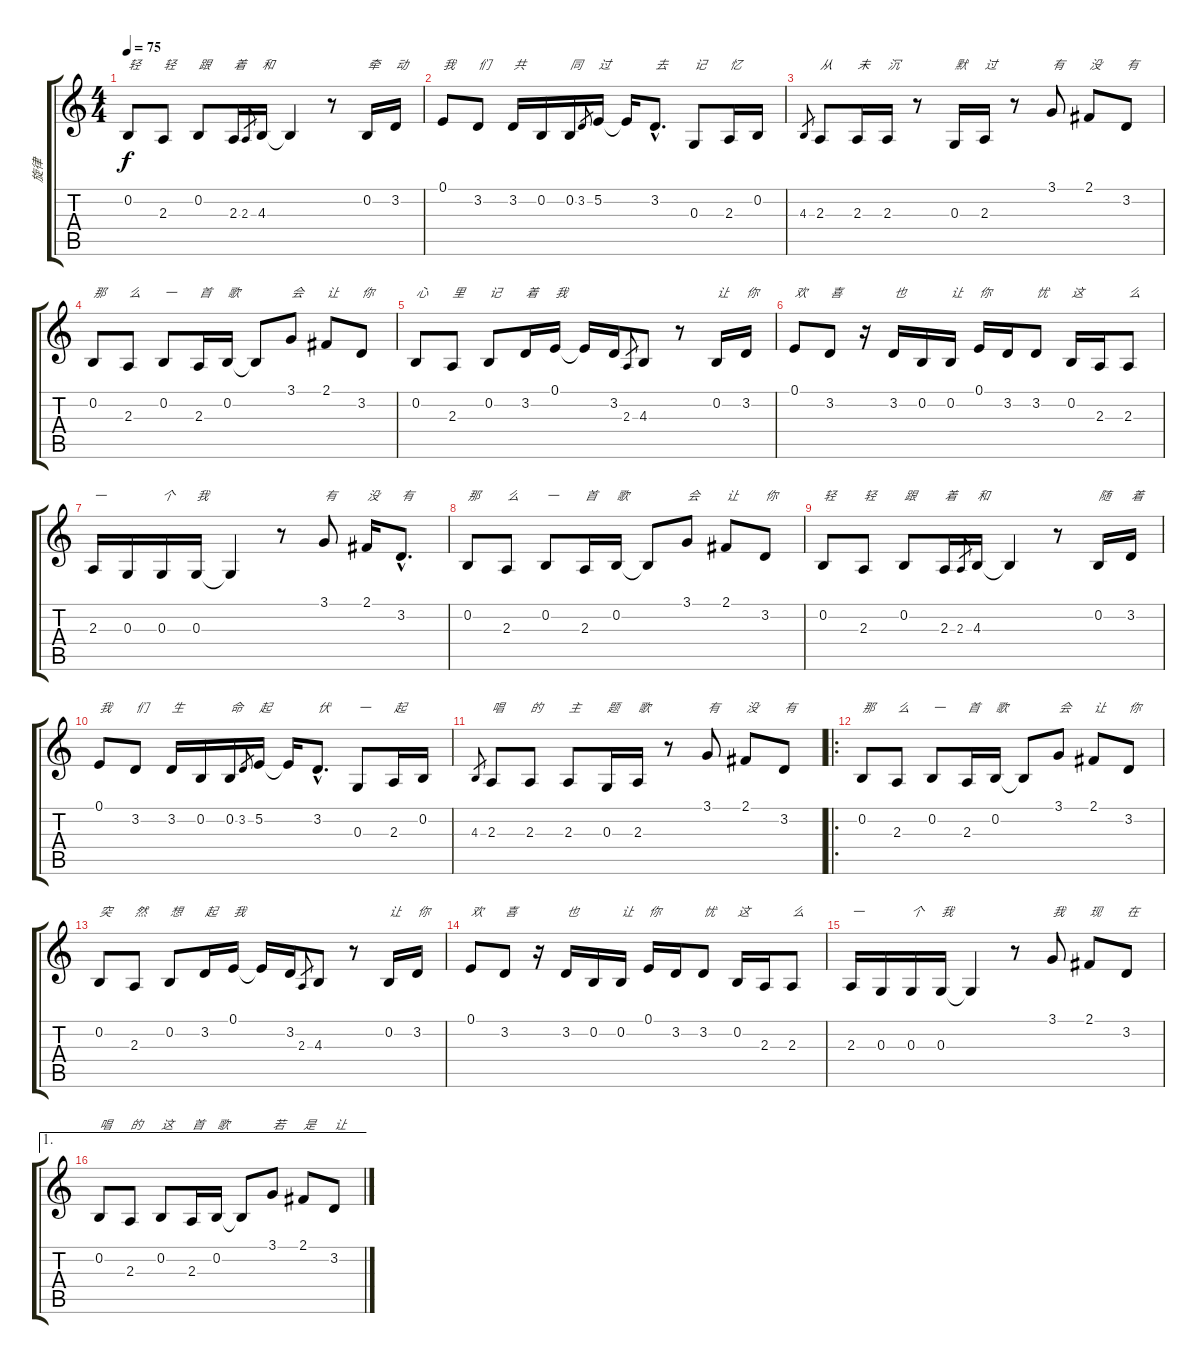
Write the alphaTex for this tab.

\track ("旋律" "旋律") {instrument sopranosax}
\staff {score tabs}
\tuning (E4 B3 G3 D3 A2 E2) {hide}
\ts (4 4)
\tempo 75
\clef g2
\ks c
0.2.8{txt "轻" dy f} 2.3.8{txt "轻"} 0.2.8{txt "跟"} 2.3.16{txt "着"} 2.3.8{gr} 4.3.16{txt "和"} 4.3{t}.4 r.8 0.2.16{txt "牵"} 3.2.16{txt "动"} |
0.1.8{txt "我"} 3.2.8{txt "们"} 3.2.16{txt "共"} 0.2.16 0.2.16{txt "同"} 3.2.8{gr} 5.2.16{txt "过"} 5.2{t}.16 3.2{hac}.8{d txt "去"} 0.3.8{txt "记"} 2.3.16{txt "忆"} 0.2.16 |
4.3.8{gr} 2.3.8{txt "从"} 2.3.16{txt "未"} 2.3.16{txt "沉"} r.8 0.3.16{txt "默"} 2.3.16{txt "过"} r.8 3.1.8{txt "有"} 2.1.8{txt "没"} 3.2.8{txt "有"} |
0.2.8{txt "那"} 2.3.8{txt "么"} 0.2.8{txt "一"} 2.3.16{txt "首"} 0.2.16{txt "歌"} 0.2{t}.8 3.1.8{txt "会"} 2.1.8{txt "让"} 3.2.8{txt "你"} |
0.2.8{txt "心"} 2.3.8{txt "里"} 0.2.8{txt "记"} 3.2.16{txt "着"} 0.1.16{txt "我"} 0.1{t}.16 3.2.16 2.3.8{gr} 4.3.8 r.8 0.2.16{txt "让"} 3.2.16{txt "你"} |
0.1.8{txt "欢"} 3.2.8{txt "喜"} r.16 3.2.16{txt "也"} 0.2.16 0.2.16{txt "让"} 0.1.16{txt "你"} 3.2.16 3.2.8{txt "忧"} 0.2.16{txt "这"} 2.3.16 2.3.8{txt "么"} |
2.3.16{txt "一"} 0.3.16 0.3.16{txt "个"} 0.3.16{txt "我"} 0.3{t}.4 r.8 3.1.8{txt "有"} 2.1.16{txt "没"} 3.2{hac}.8{d txt "有"} |
0.2.8{txt "那"} 2.3.8{txt "么"} 0.2.8{txt "一"} 2.3.16{txt "首"} 0.2.16{txt "歌"} 0.2{t}.8 3.1.8{txt "会"} 2.1.8{txt "让"} 3.2.8{txt "你"} |
0.2.8{txt "轻"} 2.3.8{txt "轻"} 0.2.8{txt "跟"} 2.3.16{txt "着"} 2.3.8{gr} 4.3.16{txt "和"} 4.3{t}.4 r.8 0.2.16{txt "随"} 3.2.16{txt "着"} |
0.1.8{txt "我"} 3.2.8{txt "们"} 3.2.16{txt "生"} 0.2.16 0.2.16{txt "命"} 3.2.8{gr} 5.2.16{txt "起"} 5.2{t}.16 3.2{hac}.8{d txt "伏"} 0.3.8{txt "一"} 2.3.16{txt "起"} 0.2.16 |
4.3.8{gr} 2.3.8{txt "唱"} 2.3.8{txt "的"} 2.3.8{txt "主"} 0.3.16{txt "题"} 2.3.16{txt "歌"} r.8 3.1.8{txt "有"} 2.1.8{txt "没"} 3.2.8{txt "有"} |
\ro
0.2.8{txt "那"} 2.3.8{txt "么"} 0.2.8{txt "一"} 2.3.16{txt "首"} 0.2.16{txt "歌"} 0.2{t}.8 3.1.8{txt "会"} 2.1.8{txt "让"} 3.2.8{txt "你"} |
0.2.8{txt "突"} 2.3.8{txt "然"} 0.2.8{txt "想"} 3.2.16{txt "起"} 0.1.16{txt "我"} 0.1{t}.16 3.2.16 2.3.8{gr} 4.3.8 r.8 0.2.16{txt "让"} 3.2.16{txt "你"} |
0.1.8{txt "欢"} 3.2.8{txt "喜"} r.16 3.2.16{txt "也"} 0.2.16 0.2.16{txt "让"} 0.1.16{txt "你"} 3.2.16 3.2.8{txt "忧"} 0.2.16{txt "这"} 2.3.16 2.3.8{txt "么"} |
2.3.16{txt "一"} 0.3.16 0.3.16{txt "个"} 0.3.16{txt "我"} 0.3{t}.4 r.8 3.1.8{txt "我"} 2.1.8{txt "现"} 3.2.8{txt "在"} |
\ae 1
0.2.8{txt "唱"} 2.3.8{txt "的"} 0.2.8{txt "这"} 2.3.16{txt "首"} 0.2.16{txt "歌"} 0.2{t}.8 3.1.8{txt "若"} 2.1.8{txt "是"} 3.2.8{txt "让"}
